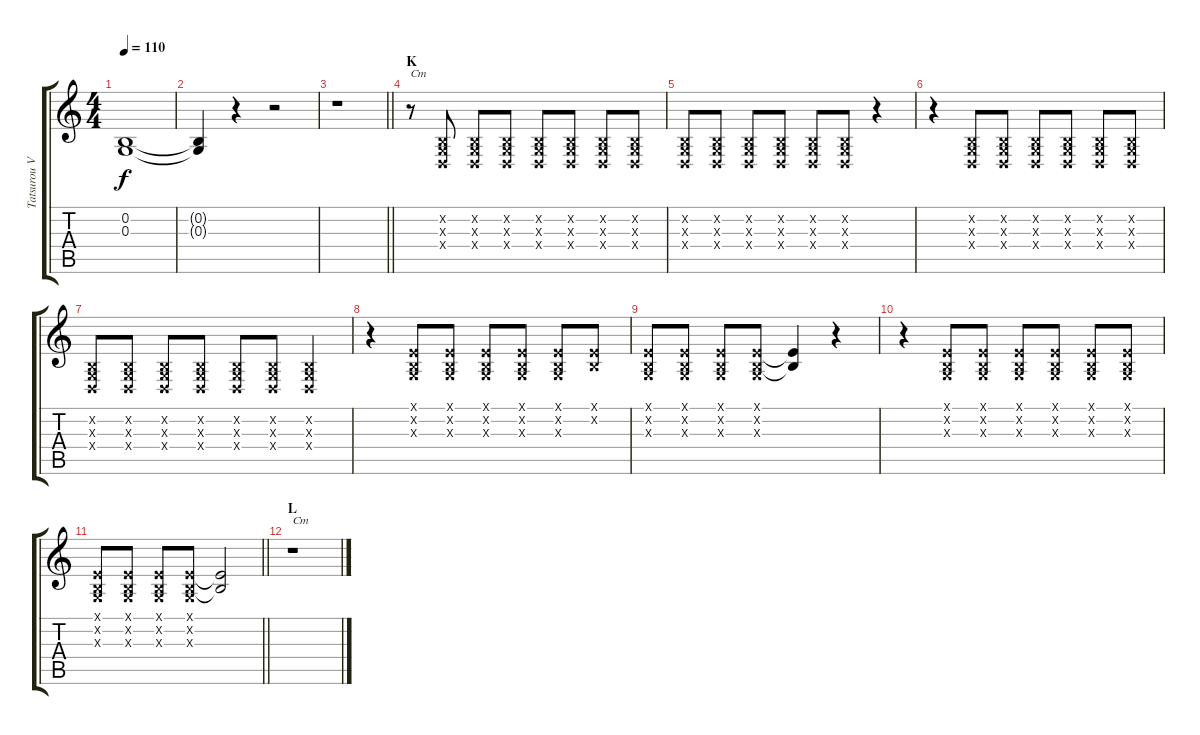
\track ("Tatsurou Vocals" "Tatsurou V") {instrument tenorsax}
\staff {score tabs}
\tuning (E4 B3 G3 D3 A2 E2) {hide}
\ts (4 4)
\tempo 110
\clef g2
\ks c
(0.2{t} 0.3{t}).1{dy f} |
(0.2{t} 0.3{t}).4 r.4 r.2 |
\barLineRight lightlight
r.1 |
\section ("" "K")
r.8{txt "Cm"} (0.2{x} 0.3{x} 0.4{x}).8 (0.2{x} 0.3{x} 0.4{x}).8 (0.2{x} 0.3{x} 0.4{x}).8 (0.2{x} 0.3{x} 0.4{x}).8 (0.2{x} 0.3{x} 0.4{x}).8 (0.2{x} 0.3{x} 0.4{x}).8 (0.2{x} 0.3{x} 0.4{x}).8 |
(0.2{x} 0.3{x} 0.4{x}).8 (0.2{x} 0.3{x} 0.4{x}).8 (0.2{x} 0.3{x} 0.4{x}).8 (0.2{x} 0.3{x} 0.4{x}).8 (0.2{x} 0.3{x} 0.4{x}).8 (0.2{x} 0.3{x} 0.4{x}).8 r.4 |
r.4 (0.2{x} 0.3{x} 0.4{x}).8 (0.2{x} 0.3{x} 0.4{x}).8 (0.2{x} 0.3{x} 0.4{x}).8 (0.2{x} 0.3{x} 0.4{x}).8 (0.2{x} 0.3{x} 0.4{x}).8 (0.2{x} 0.3{x} 0.4{x}).8 |
(0.2{x} 0.3{x} 0.4{x}).8 (0.2{x} 0.3{x} 0.4{x}).8 (0.2{x} 0.3{x} 0.4{x}).8 (0.2{x} 0.3{x} 0.4{x}).8 (0.2{x} 0.3{x} 0.4{x}).8 (0.2{x} 0.3{x} 0.4{x}).8 (0.2{x} 0.3{x} 0.4{x}).4 |
r.4 (0.1{x} 0.2{x} 0.3{x}).8 (0.1{x} 0.2{x} 0.3{x}).8 (0.1{x} 0.2{x} 0.3{x}).8 (0.1{x} 0.2{x} 0.3{x}).8 (0.1{x} 0.2{x} 0.3{x}).8 (0.1{x} 0.2{x}).8 |
(0.1{x} 0.2{x} 0.3{x}).8 (0.1{x} 0.2{x} 0.3{x}).8 (0.1{x} 0.2{x} 0.3{x}).8 (0.1{x} 0.2{x} 0.3{x}).8 (0.1{t} 0.2{t}).4 r.4 |
r.4 (0.1{x} 0.2{x} 0.3{x}).8 (0.1{x} 0.2{x} 0.3{x}).8 (0.1{x} 0.2{x} 0.3{x}).8 (0.1{x} 0.2{x} 0.3{x}).8 (0.1{x} 0.2{x} 0.3{x}).8 (0.1{x} 0.2{x} 0.3{x}).8 |
\barLineRight lightlight
(0.1{x} 0.2{x} 0.3{x}).8 (0.1{x} 0.2{x} 0.3{x}).8 (0.1{x} 0.2{x} 0.3{x}).8 (0.1{x} 0.2{x} 0.3{x}).8 (0.1{t} 0.2{t}).2 |
\section ("" "L")
r.1{txt "Cm"}
